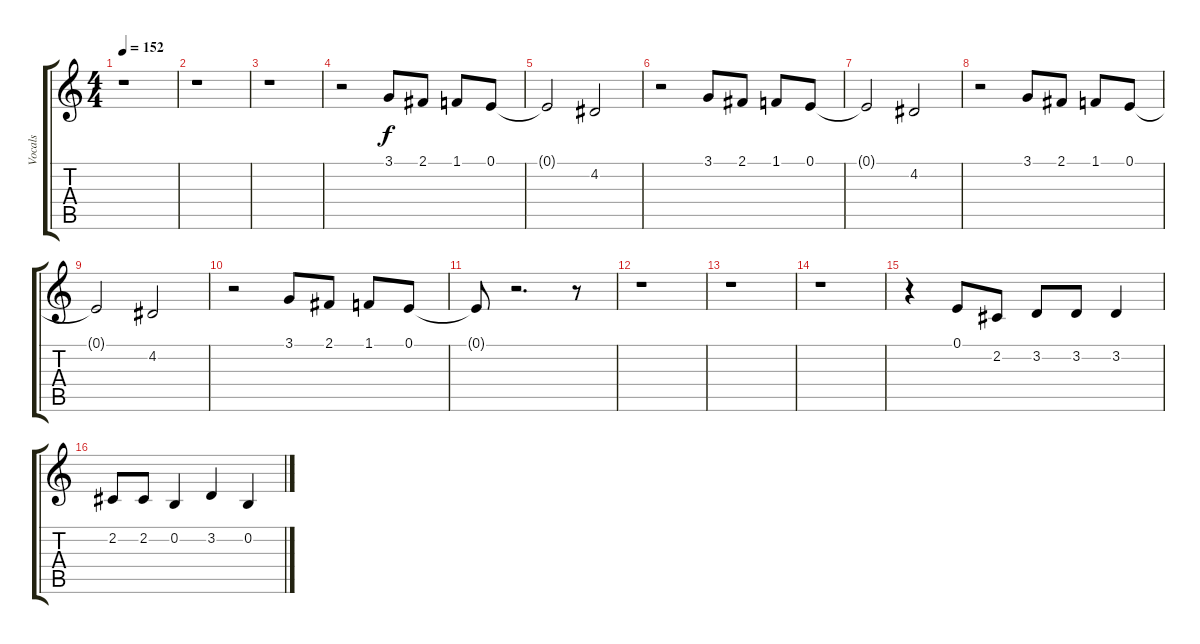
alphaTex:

\track ("Vocals" "Vocals") {instrument synthstrings1}
\staff {score tabs}
\tuning (E4 B3 G3 D3 A2 E2) {hide}
\ts (4 4)
\tempo 152
\clef g2
\ks c
r.1{dy f} |
r.1 |
r.1 |
r.2 3.1.8 2.1.8 1.1.8 0.1.8 |
0.1{t}.2 4.2.2 |
r.2 3.1.8 2.1.8 1.1.8 0.1.8 |
0.1{t}.2 4.2.2 |
r.2 3.1.8 2.1.8 1.1.8 0.1.8 |
0.1{t}.2 4.2.2 |
r.2 3.1.8 2.1.8 1.1.8 0.1.8 |
0.1{t}.8 r.2{d} r.8 |
r.1 |
r.1 |
r.1 |
r.4 0.1.8 2.2.8 3.2.8 3.2.8 3.2.4 |
2.2.8 2.2.8 0.2.4 3.2.4 0.2.4
